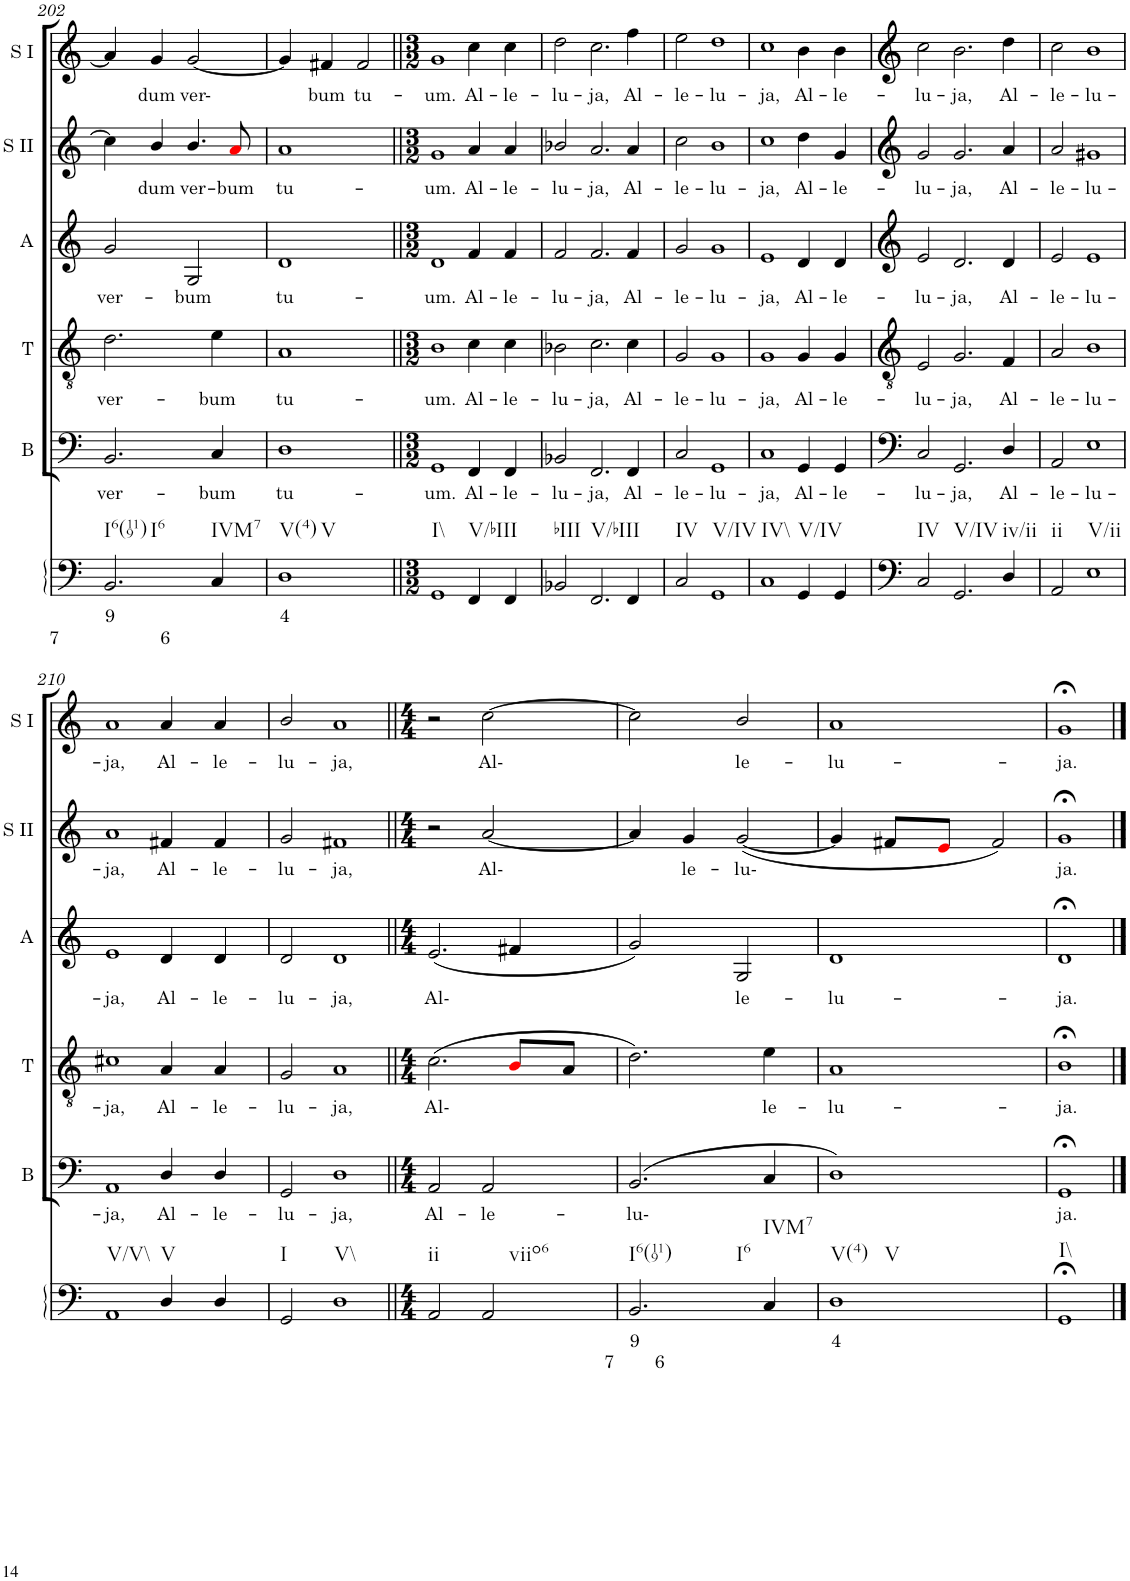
**kern	**text	**text	**kern	**text	**kern	**text	**kern	**text	**kern	**text	**kern	**text
*part6	*part6	*part6	*part5	*part5	*part4	*part4	*part3	*part3	*part2	*part2	*part1	*part1
*staff6	*staff6	*staff6	*staff5	*staff5	*staff4	*staff4	*staff3	*staff3	*staff2	*staff2	*staff1	*staff1
*I"Continuo	*	*	*I"Bass	*	*I"Tenor	*	*I"Alto	*	*I"Soprano II	*	*I"Soprano I	*
*	*	*	*I'B	*	*I'T	*	*I'A	*	*I'S II	*	*I'S I	*
!!LO:PB:g=z
*clefF4	*	*	*clefF4	*	*clefGv2	*	*clefG2	*	*clefG2	*	*clefG2	*
*k[]	*	*	*k[]	*	*k[]	*	*k[]	*	*k[]	*	*k[]	*
*M4/4	*	*	*M4/4	*	*M4/4	*	*M4/4	*	*M4/4	*	*M4/4	*
=202	=202	=202	=202	=202	=202	=202	=202	=202	=202	=202	=202	=202
!LO:TX:b:t=I6(119)	!	!	!	!	!	!	!	!	!	!	!	!
!LO:TX:b:t=I6	!	!	!	!	!	!	!	!	!	!	!	!
!	!LO:LY:b	!LO:LY:b	!	!LO:LY:b	!	!LO:LY:b	!	!LO:LY:b	!	!	!	!
2.BB/	9	7 6	2.BB/	ver-	2.d\	ver-	2g/	ver-	4cc\]	.	4a/]	.
!	!	!	!	!	!	!	!	!	!	!LO:LY:b	!	!LO:LY:b
.	.	.	.	.	.	.	.	.	4b/	dum	4g/	dum
!	!	!	!	!	!	!	!	!LO:LY:b	!	!LO:LY:b	!	!LO:LY:b
.	.	.	.	.	.	.	2G/	bum	4.b/	ver-	[2g/	ver-
!LO:TX:b:t=IVM7	!	!	!	!	!	!	!	!	!	!	!	!
!	!	!	!	!LO:LY:b	!	!LO:LY:b	!	!	!	!	!	!
4C/	.	.	4C/	bum	4e\	bum	.	.	.	.	.	.
!	!	!	!	!	!	!	!	!	!	!LO:LY:b	!	!
.	.	.	.	.	.	.	.	.	8ai/	bum	.	.
=203	=203	=203	=203	=203	=203	=203	=203	=203	=203	=203	=203	=203
!LO:TX:b:t=V(4)	!	!	!	!	!	!	!	!	!	!	!	!
!LO:TX:b:t=V	!	!	!	!	!	!	!	!	!	!	!	!
!	!LO:LY:b	!	!	!LO:LY:b	!	!LO:LY:b	!	!LO:LY:b	!	!LO:LY:b	!	!
1D	4	.	1D	tu-	1A	tu-	1d	tu-	1a	tu-	4g/]	.
!	!	!	!	!	!	!	!	!	!	!	!	!LO:LY:b
.	.	.	.	.	.	.	.	.	.	.	4f#X/	bum
!	!	!	!	!	!	!	!	!	!	!	!	!LO:LY:b
.	.	.	.	.	.	.	.	.	.	.	2f#/	tu-
=204||	=204||	=204||	=204||	=204||	=204||	=204||	=204||	=204||	=204||	=204||	=204||	=204||
*M3/2	*	*	*M3/2	*	*M3/2	*	*M3/2	*	*M3/2	*	*M3/2	*
!LO:TX:b:t=I\\	!	!	!	!	!	!	!	!	!	!	!	!
!	!	!	!	!LO:LY:b	!	!LO:LY:b	!	!LO:LY:b	!	!LO:LY:b	!	!LO:LY:b
1GG	.	.	1GG	um.	1B	um.	1d	um.	1g	um.	1g	um.
!LO:TX:b:t=V/bIII	!	!	!	!	!	!	!	!	!	!	!	!
!	!	!	!	!LO:LY:b	!	!LO:LY:b	!	!LO:LY:b	!	!LO:LY:b	!	!LO:LY:b
4FF/	.	.	4FF/	Al-	4c\	Al-	4f/	Al-	4a/	Al-	4cc\	Al-
!	!	!	!	!LO:LY:b	!	!LO:LY:b	!	!LO:LY:b	!	!LO:LY:b	!	!LO:LY:b
4FF/	.	.	4FF/	le-	4c\	le-	4f/	le-	4a/	le-	4cc\	le-
=205	=205	=205	=205	=205	=205	=205	=205	=205	=205	=205	=205	=205
!LO:TX:b:t=bIII	!	!	!	!	!	!	!	!	!	!	!	!
!	!	!	!	!LO:LY:b	!	!LO:LY:b	!	!LO:LY:b	!	!LO:LY:b	!	!LO:LY:b
2BB-X/	.	.	2BB-X/	lu-	2B-X\	lu-	2f/	lu-	2b-X/	lu-	2dd\	lu-
!LO:TX:b:t=V/bIII	!	!	!	!	!	!	!	!	!	!	!	!
!	!	!	!	!LO:LY:b	!	!LO:LY:b	!	!LO:LY:b	!	!LO:LY:b	!	!LO:LY:b
2.FF/	.	.	2.FF/	ja,	2.c\	ja,	2.f/	ja,	2.a/	ja,	2.cc\	ja,
!	!	!	!	!LO:LY:b	!	!LO:LY:b	!	!LO:LY:b	!	!LO:LY:b	!	!LO:LY:b
4FF/	.	.	4FF/	Al-	4c\	Al-	4f/	Al-	4a/	Al-	4ff\	Al-
=206	=206	=206	=206	=206	=206	=206	=206	=206	=206	=206	=206	=206
!LO:TX:b:t=IV	!	!	!	!	!	!	!	!	!	!	!	!
!	!	!	!	!LO:LY:b	!	!LO:LY:b	!	!LO:LY:b	!	!LO:LY:b	!	!LO:LY:b
2C/	.	.	2C/	le-	2G/	le-	2g/	le-	2cc\	le-	2ee\	le-
!LO:TX:b:t=V/IV	!	!	!	!	!	!	!	!	!	!	!	!
!	!	!	!	!LO:LY:b	!	!LO:LY:b	!	!LO:LY:b	!	!LO:LY:b	!	!LO:LY:b
1GG	.	.	1GG	lu-	1G	lu-	1g	lu-	1b	lu-	1dd	lu-
=207	=207	=207	=207	=207	=207	=207	=207	=207	=207	=207	=207	=207
!LO:TX:b:t=IV\\	!	!	!	!	!	!	!	!	!	!	!	!
!	!	!	!	!LO:LY:b	!	!LO:LY:b	!	!LO:LY:b	!	!LO:LY:b	!	!LO:LY:b
1C	.	.	1C	ja,	1G	ja,	1e	ja,	1cc	ja,	1cc	ja,
!LO:TX:b:t=V/IV	!	!	!	!	!	!	!	!	!	!	!	!
!	!	!	!	!LO:LY:b	!	!LO:LY:b	!	!LO:LY:b	!	!LO:LY:b	!	!LO:LY:b
4GG/	.	.	4GG/	Al-	4G/	Al-	4d/	Al-	4dd\	Al-	4b\	Al-
!	!	!	!	!LO:LY:b	!	!LO:LY:b	!	!LO:LY:b	!	!LO:LY:b	!	!LO:LY:b
4GG/	.	.	4GG/	le-	4G/	le-	4d/	le-	4g/	le-	4b\	le-
=208	=208	=208	=208	=208	=208	=208	=208	=208	=208	=208	=208	=208
!LO:TX:b:t=IV	!	!	!	!	!	!	!	!	!	!	!	!
!	!	!	!	!LO:LY:b	!	!LO:LY:b	!	!LO:LY:b	!	!LO:LY:b	!	!LO:LY:b
2C/	.	.	2C/	lu-	2E/	lu-	2e/	lu-	2g/	lu-	2cc\	lu-
!LO:TX:b:t=V/IV	!	!	!	!	!	!	!	!	!	!	!	!
!	!	!	!	!LO:LY:b	!	!LO:LY:b	!	!LO:LY:b	!	!LO:LY:b	!	!LO:LY:b
2.GG/	.	.	2.GG/	ja,	2.G/	ja,	2.d/	ja,	2.g/	ja,	2.b\	ja,
!LO:TX:b:t=iv/ii	!	!	!	!	!	!	!	!	!	!	!	!
!	!	!	!	!LO:LY:b	!	!LO:LY:b	!	!LO:LY:b	!	!LO:LY:b	!	!LO:LY:b
4D/	.	.	4D/	Al-	4F/	Al-	4d/	Al-	4a/	Al-	4dd\	Al-
=209	=209	=209	=209	=209	=209	=209	=209	=209	=209	=209	=209	=209
!LO:TX:b:t=ii	!	!	!	!	!	!	!	!	!	!	!	!
!	!	!	!	!LO:LY:b	!	!LO:LY:b	!	!LO:LY:b	!	!LO:LY:b	!	!LO:LY:b
2AA/	.	.	2AA/	le-	2A/	le-	2e/	le-	2a/	le-	2cc\	le-
!LO:TX:b:t=V/ii	!	!	!	!	!	!	!	!	!	!	!	!
!	!	!	!	!LO:LY:b	!	!LO:LY:b	!	!LO:LY:b	!	!LO:LY:b	!	!LO:LY:b
1E	.	.	1E	lu-	1B	lu-	1e	lu-	1g#X	lu-	1b	lu-
!!LO:LB:g=z
=210	=210	=210	=210	=210	=210	=210	=210	=210	=210	=210	=210	=210
!LO:TX:b:t=V/V\\	!	!	!	!	!	!	!	!	!	!	!	!
!	!	!	!	!LO:LY:b	!	!LO:LY:b	!	!LO:LY:b	!	!LO:LY:b	!	!LO:LY:b
1AA	.	.	1AA	ja,	1c#X	ja,	1e	ja,	1a	ja,	1a	ja,
!LO:TX:b:t=V	!	!	!	!	!	!	!	!	!	!	!	!
!	!	!	!	!LO:LY:b	!	!LO:LY:b	!	!LO:LY:b	!	!LO:LY:b	!	!LO:LY:b
4D/	.	.	4D/	Al-	4A/	Al-	4d/	Al-	4f#X/	Al-	4a/	Al-
!	!	!	!	!LO:LY:b	!	!LO:LY:b	!	!LO:LY:b	!	!LO:LY:b	!	!LO:LY:b
4D/	.	.	4D/	le-	4A/	le-	4d/	le-	4f#/	le-	4a/	le-
=211	=211	=211	=211	=211	=211	=211	=211	=211	=211	=211	=211	=211
!LO:TX:b:t=I	!	!	!	!	!	!	!	!	!	!	!	!
!	!	!	!	!LO:LY:b	!	!LO:LY:b	!	!LO:LY:b	!	!LO:LY:b	!	!LO:LY:b
2GG/	.	.	2GG/	lu-	2G/	lu-	2d/	lu-	2g/	lu-	2b/	lu-
!LO:TX:b:t=V\\	!	!	!	!	!	!	!	!	!	!	!	!
!	!	!	!	!LO:LY:b	!	!LO:LY:b	!	!LO:LY:b	!	!LO:LY:b	!	!LO:LY:b
1D	.	.	1D	ja,	1A	ja,	1d	ja,	1f#X	ja,	1a	ja,
=212||	=212||	=212||	=212||	=212||	=212||	=212||	=212||	=212||	=212||	=212||	=212||	=212||
*M4/4	*	*	*M4/4	*	*M4/4	*	*M4/4	*	*M4/4	*	*M4/4	*
!LO:TX:b:t=ii	!	!	!	!	!	!	!	!	!	!	!	!
!	!	!	!	!LO:LY:b	!	!LO:LY:b	!	!LO:LY:b	!	!	!	!
2AA/	.	.	2AA/	Al-	(2.c\	Al-	(2.e/	Al-	2r	.	2r	.
!LO:TX:b:t=viio6	!	!	!	!	!	!	!	!	!	!	!	!
!	!	!	!	!LO:LY:b	!	!	!	!	!	!LO:LY:b	!	!LO:LY:b
2AA/	.	.	2AA/	le-	.	.	.	.	[2a/	Al-	[2cc\	Al-
.	.	.	.	.	8Bi/L	.	4f#X/	.	.	.	.	.
.	.	.	.	.	8A/J	.	.	.	.	.	.	.
=213	=213	=213	=213	=213	=213	=213	=213	=213	=213	=213	=213	=213
!LO:TX:b:t=I6(119)	!	!	!	!	!	!	!	!	!	!	!	!
!LO:TX:b:t=I6	!	!	!	!	!	!	!	!	!	!	!	!
!	!LO:LY:b	!LO:LY:b	!	!LO:LY:b	!	!	!	!	!	!	!	!
2.BB/	9	7 6	(2.BB/	lu-	2.d\)	.	2g/)	.	4a/]	.	2cc\]	.
!	!	!	!	!	!	!	!	!	!	!LO:LY:b	!	!
.	.	.	.	.	.	.	.	.	4g/	le-	.	.
!	!	!	!	!	!	!	!	!LO:LY:b	!	!LO:LY:b	!	!LO:LY:b
.	.	.	.	.	.	.	2G/	le-	([2g/	lu-	2b/	le-
!LO:TX:b:t=IVM7	!	!	!	!	!	!	!	!	!	!	!	!
!	!	!	!	!	!	!LO:LY:b	!	!	!	!	!	!
4C/	.	.	4C/	.	4e\	le-	.	.	.	.	.	.
=214	=214	=214	=214	=214	=214	=214	=214	=214	=214	=214	=214	=214
!LO:TX:b:t=V(4)	!	!	!	!	!	!	!	!	!	!	!	!
!LO:TX:b:t=V	!	!	!	!	!	!	!	!	!	!	!	!
!	!LO:LY:b	!	!	!	!	!LO:LY:b	!	!LO:LY:b	!	!	!	!LO:LY:b
1D	4	.	1D)	.	1A	lu-	1d	lu-	4g/]	.	1a	lu-
.	.	.	.	.	.	.	.	.	8f#X/L	.	.	.
.	.	.	.	.	.	.	.	.	8ei/J	.	.	.
.	.	.	.	.	.	.	.	.	2f#/)	.	.	.
=215	=215	=215	=215	=215	=215	=215	=215	=215	=215	=215	=215	=215
!LO:TX:b:t=I\\	!	!	!	!	!	!	!	!	!	!	!	!
!	!	!	!	!LO:LY:b	!	!LO:LY:b	!	!LO:LY:b	!	!LO:LY:b	!	!LO:LY:b
1GG;<	.	.	1GG;<	ja.	1B;<	ja.	1d;<	ja.	1g;<	ja.	1g;<	ja.
==	==	==	==	==	==	==	==	==	==	==	==	==
*-	*-	*-	*-	*-	*-	*-	*-	*-	*-	*-	*-	*-
